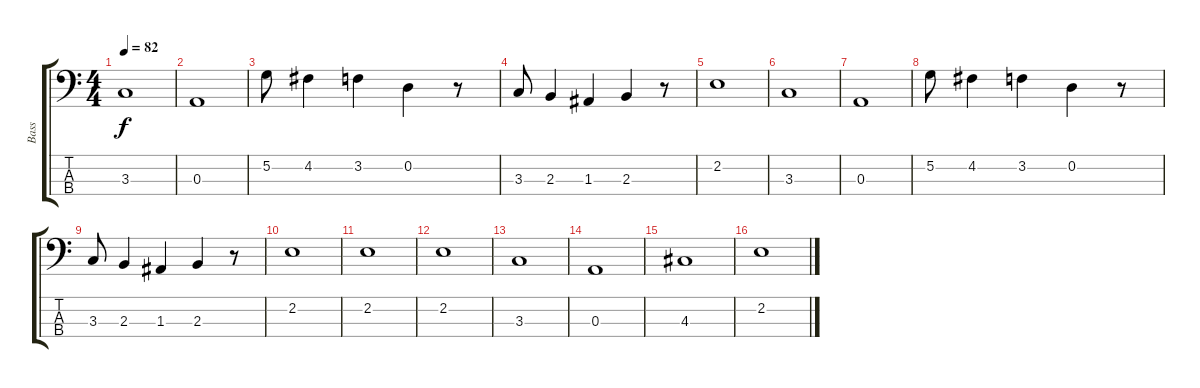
\track ("Bass" "Bass") {instrument electricbassfinger}
\staff {score tabs}
\tuning (G2 D2 A1 E1) {hide}
\ts (4 4)
\tempo 82
\clef f4
\ks c
3.3.1{dy f} |
0.3.1 |
5.2.8 4.2.4 3.2.4 0.2.4 r.8 |
3.3.8 2.3.4 1.3.4 2.3.4 r.8 |
2.2.1 |
3.3.1 |
0.3.1 |
5.2.8 4.2.4 3.2.4 0.2.4 r.8 |
3.3.8 2.3.4 1.3.4 2.3.4 r.8 |
2.2.1 |
2.2.1 |
2.2.1 |
3.3.1 |
0.3.1 |
4.3.1 |
2.2.1
